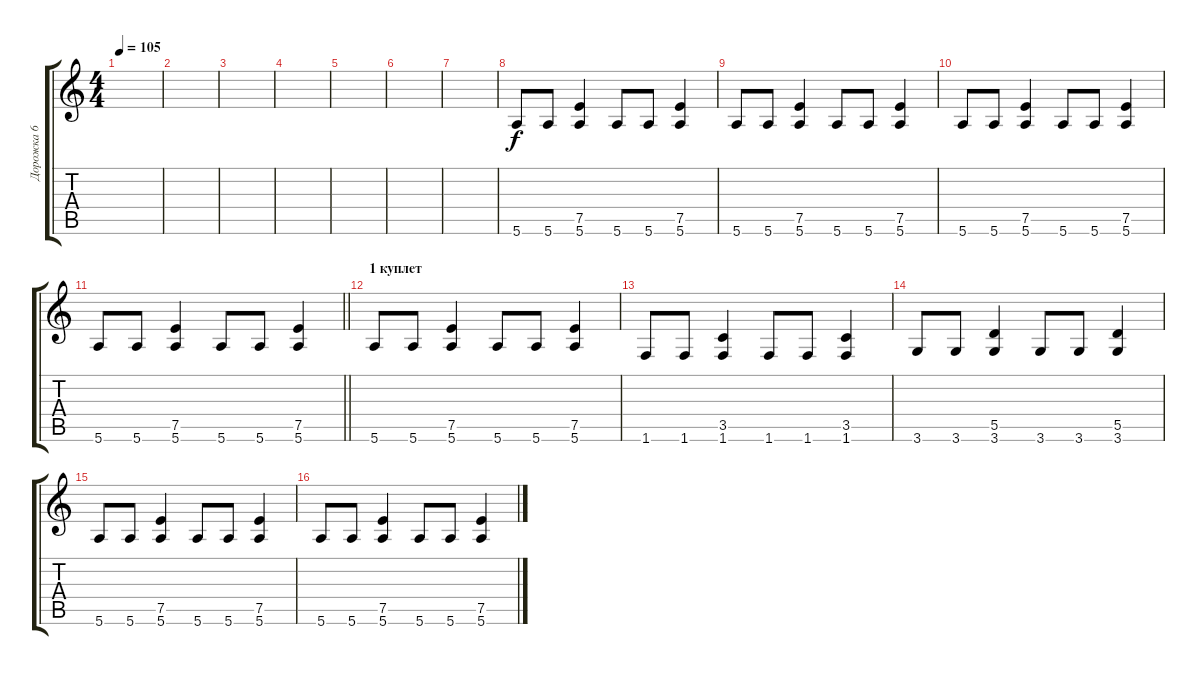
\track ("Дорожка 6" "Дорожка 6") {instrument overdrivenguitar}
\staff {score tabs}
\tuning (E4 B3 G3 D3 A2 E2) {hide}
\ts (4 4)
\tempo 105
\clef g2
\ks c
|
|
|
|
|
|
|
5.6.8 5.6.8 (7.5 5.6).4 5.6.8 5.6.8 (7.5 5.6).4 |
5.6.8 5.6.8 (7.5 5.6).4 5.6.8 5.6.8 (7.5 5.6).4 |
5.6.8 5.6.8 (7.5 5.6).4 5.6.8 5.6.8 (7.5 5.6).4 |
\barLineRight lightlight
5.6.8 5.6.8 (7.5 5.6).4 5.6.8 5.6.8 (7.5 5.6).4 |
\section ("" "1 куплет")
5.6.8 5.6.8 (7.5 5.6).4 5.6.8 5.6.8 (7.5 5.6).4 |
1.6.8 1.6.8 (3.5 1.6).4 1.6.8 1.6.8 (3.5 1.6).4 |
3.6.8 3.6.8 (5.5 3.6).4 3.6.8 3.6.8 (5.5 3.6).4 |
5.6.8 5.6.8 (7.5 5.6).4 5.6.8 5.6.8 (7.5 5.6).4 |
5.6.8 5.6.8 (7.5 5.6).4 5.6.8 5.6.8 (7.5 5.6).4
